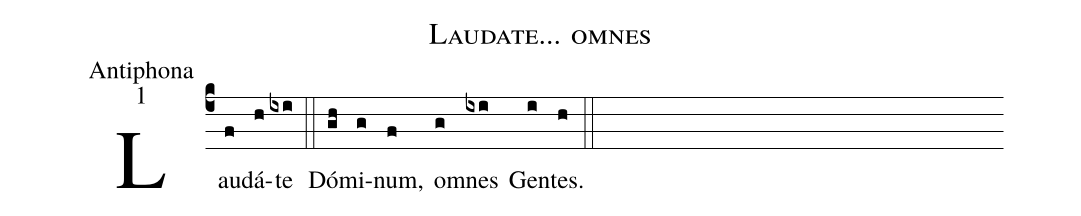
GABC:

name:Laudate... omnes;
office-part:Antiphona;
mode:1;
%%
(c4) Lau(f)dá(h)te(ixi) (::)
Dó(gh)mi(g)num,(f) o(g)mnes(ixi) Gen(i)tes.(h) (::)
